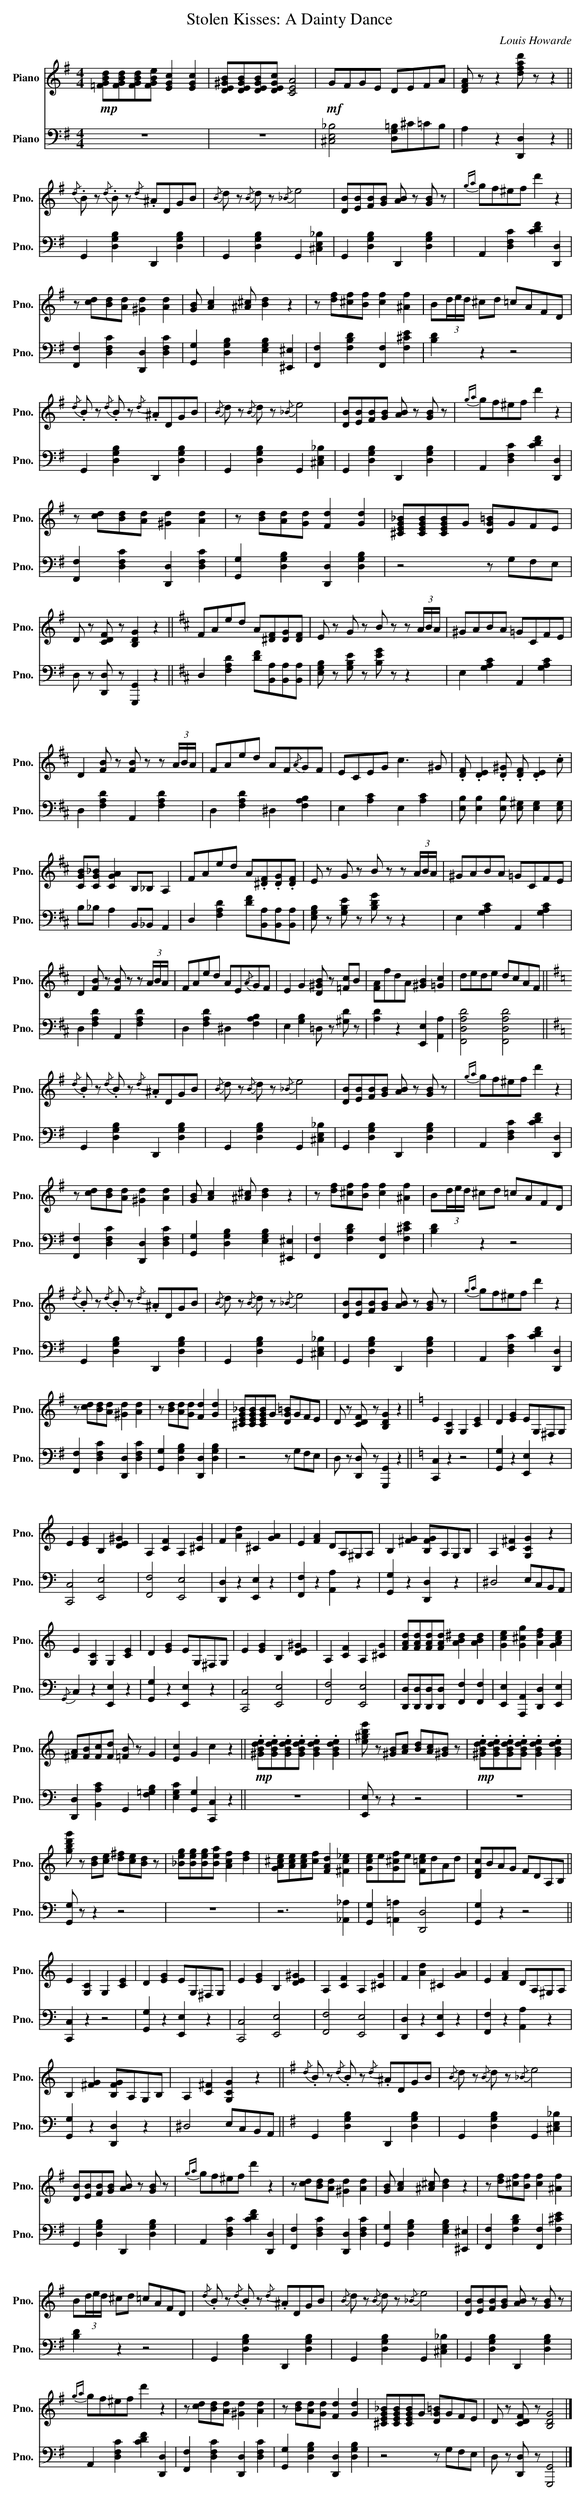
X:1
T:Stolen Kisses: A Dainty Dance
C:Louis Howarde
%%score 1 2
L:1/8
M:4/4
K:G
V:1 treble nm="Piano" snm="Pno."
V:2 bass nm="Piano" snm="Pno."
V:1
!mp! [=FGBd][FGBd][FGBd][FGBe] [EGc]2 [EGc]2 | [DE^GB][DEGB][DEGB][DEGc] [CEA]4 |!mf! GFGE DEFA |
[DFA] z z2 [dfad'] z z2 ||${/d} .B z{/d} .B z{/d} .^ADGB |{/B} d z{/B} d z{/_B} e4 |
[DB][EB][FB][GB] [AB] z [GB] z |{ga} gf^ef d'2 z2 |$ z [cd][Bd][Ad] [^Gd]2 [Ad]2 |
[GB] [Ac]2 [^A^c] [Bd]2 z2 | z [df][^cf][Bf] [cf]2 [^Af]2 | B(3d/e/d/ ^cd =cAFD |$
{/d} .B z{/d} .B z{/d} .^ADGB |{/B} d z{/B} d z{/_B} e4 | [DB][EB][FB][GB] [AB] z [GB] z |
{ga} gf^ef d'2 z2 |$ z [cd][Bd][Ad] [^Gd]2 [Ad]2 | z [Bd][Ad][Gd] [Fd]2 [Gd]2 |
[^CEG_B][CEGB][CEGB]G [DG=B]GFE |$ D z [CDF] z [B,DG]2 z2 ||[K:D] FAed A[^DF][DG][DF] |
E z G z B z z (3A/B/A/ | ^GABA =GCFE |$ D2 [FB] z [FB] z z (3A/B/A/ | FAed AF{/A}GF | ECEG c3 ^G |
.[DF] .[DE]2 .[D^G] .[DF] .[DE]2 .c |$ [CGB][CG_B] [CGA]2 B,_B, A,2 | FAed A.[^DF].[DG].[DF] |
E z G z B z z (3A/B/A/ | ^GABA =GCFE |$ D2 [FB] z [FB] z z (3A/B/A/ | FAed AE{/A}GF |
E2 G2 [D^GB] z [=Fc]B | [FA]fdA [^GB]2 [=Gc]2 | dede dcAF ||$[K:G]{/d} .B z{/d} .B z{/d} .^ADGB |
{/B} d z{/B} d z{/_B} e4 | [DB][EB][FB][GB] [AB] z [GB] z |{ga} gf^ef d'2 z2 |$
z [cd][Bd][Ad] [^Gd]2 [Ad]2 | [GB] [Ac]2 [^A^c] [Bd]2 z2 | z [df][^cf][Bf] [cf]2 [^Af]2 |
B(3d/e/d/ ^cd =cAFD |${/d} .B z{/d} .B z{/d} .^ADGB |{/B} d z{/B} d z{/_B} e4 |
[DB][EB][FB][GB] [AB] z [GB] z |{ga} gf^ef d'2 z2 |$ z [cd][Bd][Ad] [^Gd]2 [Ad]2 |
z [Bd][Ad][Gd] [Fd]2 [Gd]2 | [^CEG_B][CEGB][CEGB]G [DG=B]GFE | D z [CDF] z [B,DG]2 z2 ||
[K:C] E2 [G,C]2 G,2 [CE]2 | D2 [EG]2 EG,^F,G, |$ E2 [EG]2 B,2 [DE^G]2 | A,2 [CF]2 A,2 [^CG]2 |
F2 [Ad]2 ^C2 [GA]2 | E2 [FA]2 DA,^G,A, | B,2 [^FG]2 [B,FG]A,G,B, | A,2 [C^F]2 [G,CG]2 z2 |$
E2 [G,C]2 G,2 [CE]2 | D2 [EG]2 EG,^F,G, | E2 [EG]2 B,2 [DE^G]2 | A,2 [CF]2 A,2 [^CG]2 |
[FAd][FAd][FAd][FAd] [AB^d]2 [ABd]2 | [Gce]2 [G^cg]2 [Adf]2 [GAce]2 |$
[^FA][FB][Fc][Fd] [=FB] z G2 | [Ec]2 G2 c2 z2 ||
!mp! .[^GBde].[GBde].[GBde].[GBde] .[GBde]2 .[GBde]2 | [e^gbe'] z [^GB][Ac] [Bd][Ac][^GB] z |
!mp! .[^GBde].[GBde].[GBde].[GBde] .[GBde]2 .[GBde]2 |$ [gbd'g'] z [Bd][ce] [d^f][ce][Bd] z |
[_Beg][Beg][Beg][Bea] [Acf]2 [df]2 | [GA^ce][Ace][Ace][cf] [FAd]2 [^Fc_e]2 |
[Gce]e[G^cf]e [F=ce]dAd | [DFc]BAG FDA,B, ||$ E2 [G,C]2 G,2 [CE]2 | D2 [EG]2 EG,^F,G, |
E2 [EG]2 B,2 [DE^G]2 | A,2 [CF]2 A,2 [^CG]2 | F2 [Ad]2 ^C2 [GA]2 | E2 [FA]2 DA,^G,A, |$
B,2 [^FG]2 [B,FG]A,G,B, | A,2 [C^F]2 [G,CG]2 z2 ||[K:G]{/d} .B z{/d} .B z{/d} .^ADGB |
{/B} d z{/B} d z{/_B} e4 |$ [DB][EB][FB][GB] [AB] z [GB] z |{ga} gf^ef d'2 z2 |
z [cd][Bd][Ad] [^Gd]2 [Ad]2 | [GB] [Ac]2 [^A^c] [Bd]2 z2 | z [df][^cf][Bf] [cf]2 [^Af]2 |$
B(3d/e/d/ ^cd =cAFD |{/d} .B z{/d} .B z{/d} .^ADGB |{/B} d z{/B} d z{/_B} e4 |
[DB][EB][FB][GB] [AB] z [GB] z |${ga} gf^ef d'2 z2 | z [cd][Bd][Ad] [^Gd]2 [Ad]2 |
z [Bd][Ad][Gd] [Fd]2 [Gd]2 | [^CEG_B][CEGB][CEGB]G [DG=B]GFE | D z [CDF] z [B,DG]4 |]
V:2
z8 | z8 | [^C,E,_B,]4 [D,G,=B,]^C=CB, | A,2 z2 [D,,D,]2 z2 ||$ G,,2 [D,G,B,]2 D,,2 [D,G,B,]2 |
G,,2 [D,G,B,]2 G,,2 [^C,E,_B,]2 | G,,2 [D,G,B,]2 D,,2 [D,G,B,]2 | A,,2 [D,F,C]2 [CDF]2 [D,,D,]2 |$
[F,,F,]2 [D,F,C]2 [D,,D,]2 [D,F,C]2 | [G,,G,]2 [D,G,B,]2 [E,G,B,]2 [^E,,^E,]2 |
[F,,F,]2 [F,B,D]2 [F,,F,]2 [F,^CE]2 | [B,D]2 z2 z4 |$ G,,2 [D,G,B,]2 D,,2 [D,G,B,]2 |
G,,2 [D,G,B,]2 G,,2 [^C,E,_B,]2 | G,,2 [D,G,B,]2 D,,2 [D,G,B,]2 | A,,2 [D,F,C]2 [CDF]2 [D,,D,]2 |$
[F,,F,]2 [D,F,C]2 [D,,D,]2 [D,F,C]2 | [G,,G,]2 [D,G,B,]2 [D,,D,]2 [D,G,B,]2 | z4 z G,F,E, |$
D, z [D,,D,] z [G,,,G,,]2 z2 ||[K:D] D,2 [F,A,D]2 [DF][B,,A,][B,,A,][B,,A,] |
[E,G,B,] z [G,B,E] z [B,EG] z z2 | E,2 [G,A,C]2 A,,2 [G,A,C]2 |$ D,2 [F,A,D]2 A,,2 [F,A,D]2 |
D,2 [F,A,D]2 ^D,2 [F,A,B,]2 | E,2 [A,C]2 E,2 [A,C]2 |
[E,B,] [E,B,]2 [E,B,] [E,^G,] [E,G,]2 [E,G,] |$ B,_B, A,2 B,,_B,, A,,2 |
D,2 [F,A,D]2 [DF][B,,A,][B,,A,][B,,A,] | [E,G,B,] z [G,B,E] z [B,DG] z z2 |
E,2 [G,A,C]2 A,,2 [G,A,C]2 |$ D,2 [F,A,D]2 A,,2 [F,A,D]2 | D,2 [F,A,D]2 ^D,2 [F,A,B,]2 |
E,2 [G,B,]2 =D, z [^G,D] z | [A,D]2 z2 [E,,E,]2 [A,,A,]2 | [F,,D,A,D]4 [F,,D,A,D]4 ||$
[K:G] G,,2 [D,G,B,]2 D,,2 [D,G,B,]2 | G,,2 [D,G,B,]2 G,,2 [^C,E,_B,]2 |
G,,2 [D,G,B,]2 D,,2 [D,G,B,]2 | A,,2 [D,F,C]2 [CDF]2 [D,,D,]2 |$
[F,,F,]2 [D,F,C]2 [D,,D,]2 [D,F,C]2 | [G,,G,]2 [D,G,B,]2 [E,G,B,]2 [^E,,^E,]2 |
[F,,F,]2 [F,B,D]2 [F,,F,]2 [F,^CE]2 | [B,D]2 z2 z4 |$ G,,2 [D,G,B,]2 D,,2 [D,G,B,]2 |
G,,2 [D,G,B,]2 G,,2 [^C,E,_B,]2 | G,,2 [D,G,B,]2 D,,2 [D,G,B,]2 | A,,2 [D,F,C]2 [CDF]2 [D,,D,]2 |$
[F,,F,]2 [D,F,C]2 [D,,D,]2 [D,F,C]2 | [G,,G,]2 [D,G,B,]2 [D,,D,]2 [D,G,B,]2 | z4 z G,F,E, |
D, z [D,,D,] z [G,,,G,,]2 z2 ||[K:C] [C,,C,]2 z2 z4 | [G,,G,]2 z2 [E,,E,]2 z2 |$
[C,,C,]4 [E,,E,]4 | [F,,F,]4 [E,,E,]4 | [D,,D,]2 z2 [E,,E,]2 z2 | [F,,F,]2 z2 [A,,A,]2 z2 |
[G,,G,]2 z2 [D,,D,]2 z2 | ^D,4 E,C,B,,A,, |${/G,,} C,2 z2 [E,,E,]2 z2 | [G,,G,]2 z2 [E,,E,]2 z2 |
[C,,C,]4 [E,,E,]4 | [F,,F,]4 [E,,E,]4 | [D,,D,][D,,D,][D,,D,][D,,D,] [F,,F,]2 [F,,F,]2 |
[E,,E,]2 [A,,,A,,]2 [D,,D,]2 [E,,E,]2 |$ [D,,D,]2 [B,,A,C]2 G,,2 [F,=G,B,]2 |
[E,G,C]2 [G,,G,]2 [C,,C,]2 z2 || z8 | [E,,E,] z z2 z4 | z8 |$ [G,,G,] z z2 z4 | z8 |
z6 [_A,,_A,]2 | [G,,G,]2 [=A,,=A,]2 [D,,D,]4 | [G,,G,]2 z2 z4 ||$ [C,,C,]2 z2 z4 |
[G,,G,]2 z2 [E,,E,]2 z2 | [C,,C,]4 [E,,E,]4 | [F,,F,]4 [E,,E,]4 | [D,,D,]2 z2 [E,,E,]2 z2 |
[F,,F,]2 z2 [A,,A,]2 z2 |$ [G,,G,]2 z2 [D,,D,]2 z2 | ^D,4 E,C,B,,A,, ||
[K:G] G,,2 [D,G,B,]2 D,,2 [D,G,B,]2 | G,,2 [D,G,B,]2 G,,2 [^C,E,_B,]2 |$
G,,2 [D,G,B,]2 D,,2 [D,G,B,]2 | A,,2 [D,F,C]2 [CDF]2 [D,,D,]2 |
[F,,F,]2 [D,F,C]2 [D,,D,]2 [D,F,C]2 | [G,,G,]2 [D,G,B,]2 [E,G,B,]2 [^E,,^E,]2 |
[F,,F,]2 [F,B,D]2 [F,,F,]2 [F,^CE]2 |$ [B,D]2 z2 z4 | G,,2 [D,G,B,]2 D,,2 [D,G,B,]2 |
G,,2 [D,G,B,]2 G,,2 [^C,E,_B,]2 | G,,2 [D,G,B,]2 D,,2 [D,G,B,]2 |$ A,,2 [D,F,C]2 [CDF]2 [D,,D,]2 |
[F,,F,]2 [D,F,C]2 [D,,D,]2 [D,F,C]2 | [G,,G,]2 [D,G,B,]2 [D,,D,]2 [D,G,B,]2 | z4 z G,F,E, |
D, z [D,,D,] z [G,,,G,,]4 |]
